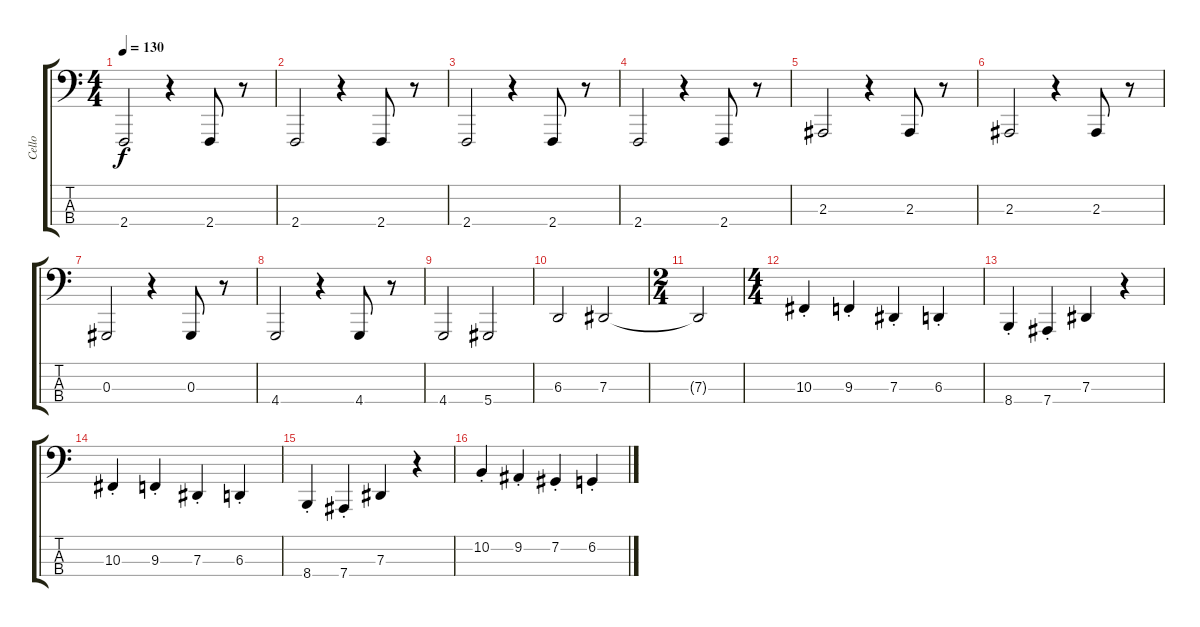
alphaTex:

\track ("Cello" "Cello") {instrument cello}
\staff {score tabs}
\tuning (Gb2 Db2 Ab1 Eb1) {hide}
\ts (4 4)
\tempo 130
\clef f4
\ks c
2.4.2{dy f} r.4 2.4.8 r.8 |
2.4.2 r.4 2.4.8 r.8 |
2.4.2 r.4 2.4.8 r.8 |
2.4.2 r.4 2.4.8 r.8 |
2.3.2 r.4 2.3.8 r.8 |
2.3.2 r.4 2.3.8 r.8 |
0.3.2 r.4 0.3.8 r.8 |
4.4.2 r.4 4.4.8 r.8 |
4.4.2 5.4.2 |
6.3.2 7.3.2 |
\ts (2 4)
7.3{t}.2 |
\ts (4 4)
10.3{st}.4 9.3{st}.4 7.3{st}.4 6.3{st}.4 |
8.4{st}.4 7.4{st}.4 7.3.4 r.4 |
10.3{st}.4 9.3{st}.4 7.3{st}.4 6.3{st}.4 |
8.4{st}.4 7.4{st}.4 7.3.4 r.4 |
10.2{st}.4 9.2{st}.4 7.2{st}.4 6.2{st}.4
